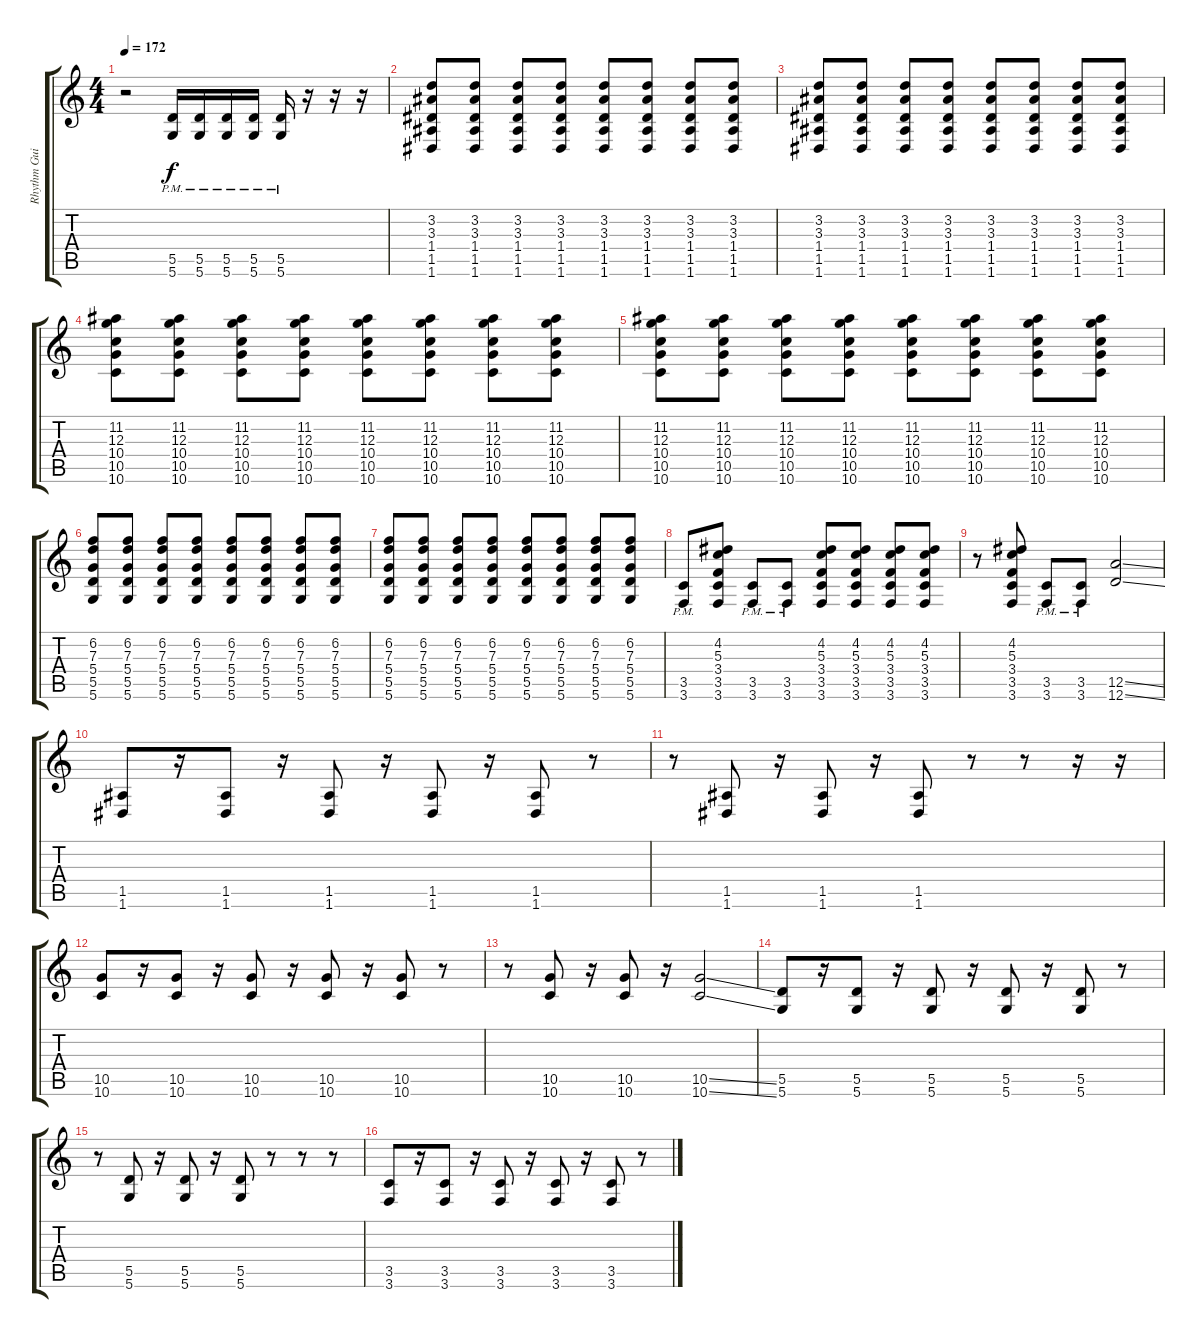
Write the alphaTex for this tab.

\track ("Rhythm Guitar 2" "Rhythm Gui") {instrument distortionguitar}
\staff {score tabs}
\tuning (E4 B3 G3 D3 A2 D2) {hide}
\ts (4 4)
\tempo 172
\clef g2
\ks c
r.2{dy f} (5.5{pm} 5.6{pm}).16 (5.5{pm} 5.6{pm}).16 (5.5{pm} 5.6{pm}).16 (5.5{pm} 5.6{pm}).16 (5.5{pm} 5.6{pm}).16 r.16 r.16 r.16 |
(3.2 3.3 1.4 1.5 1.6).8 (3.2 3.3 1.4 1.5 1.6).8 (3.2 3.3 1.4 1.5 1.6).8 (3.2 3.3 1.4 1.5 1.6).8 (3.2 3.3 1.4 1.5 1.6).8 (3.2 3.3 1.4 1.5 1.6).8 (3.2 3.3 1.4 1.5 1.6).8 (3.2 3.3 1.4 1.5 1.6).8 |
(3.2 3.3 1.4 1.5 1.6).8 (3.2 3.3 1.4 1.5 1.6).8 (3.2 3.3 1.4 1.5 1.6).8 (3.2 3.3 1.4 1.5 1.6).8 (3.2 3.3 1.4 1.5 1.6).8 (3.2 3.3 1.4 1.5 1.6).8 (3.2 3.3 1.4 1.5 1.6).8 (3.2 3.3 1.4 1.5 1.6).8 |
(11.2 12.3 10.4 10.5 10.6).8 (11.2 12.3 10.4 10.5 10.6).8 (11.2 12.3 10.4 10.5 10.6).8 (11.2 12.3 10.4 10.5 10.6).8 (11.2 12.3 10.4 10.5 10.6).8 (11.2 12.3 10.4 10.5 10.6).8 (11.2 12.3 10.4 10.5 10.6).8 (11.2 12.3 10.4 10.5 10.6).8 |
(11.2 12.3 10.4 10.5 10.6).8 (11.2 12.3 10.4 10.5 10.6).8 (11.2 12.3 10.4 10.5 10.6).8 (11.2 12.3 10.4 10.5 10.6).8 (11.2 12.3 10.4 10.5 10.6).8 (11.2 12.3 10.4 10.5 10.6).8 (11.2 12.3 10.4 10.5 10.6).8 (11.2 12.3 10.4 10.5 10.6).8 |
(6.2 7.3 5.4 5.5 5.6).8 (6.2 7.3 5.4 5.5 5.6).8 (6.2 7.3 5.4 5.5 5.6).8 (6.2 7.3 5.4 5.5 5.6).8 (6.2 7.3 5.4 5.5 5.6).8 (6.2 7.3 5.4 5.5 5.6).8 (6.2 7.3 5.4 5.5 5.6).8 (6.2 7.3 5.4 5.5 5.6).8 |
(6.2 7.3 5.4 5.5 5.6).8 (6.2 7.3 5.4 5.5 5.6).8 (6.2 7.3 5.4 5.5 5.6).8 (6.2 7.3 5.4 5.5 5.6).8 (6.2 7.3 5.4 5.5 5.6).8 (6.2 7.3 5.4 5.5 5.6).8 (6.2 7.3 5.4 5.5 5.6).8 (6.2 7.3 5.4 5.5 5.6).8 |
(3.5{pm} 3.6{pm}).8 (4.2 5.3 3.4 3.5 3.6).8 (3.5{pm} 3.6{pm}).8 (3.5{pm} 3.6{pm}).8 (4.2 5.3 3.4 3.5 3.6).8 (4.2 5.3 3.4 3.5 3.6).8 (4.2 5.3 3.4 3.5 3.6).8 (4.2 5.3 3.4 3.5 3.6).8 |
r.8 (4.2 5.3 3.4 3.5 3.6).8 (3.5{pm} 3.6{pm}).8 (3.5{pm} 3.6{pm}).8 (12.5{ss} 12.6{ss}).2 |
(1.5 1.6).8 r.16 (1.5 1.6).8 r.16 (1.5 1.6).8 r.16 (1.5 1.6).8 r.16 (1.5 1.6).8 r.8 |
r.8 (1.5 1.6).8 r.16 (1.5 1.6).8 r.16 (1.5 1.6).8 r.8 r.8 r.16 r.16 |
(10.5 10.6).8 r.16 (10.5 10.6).8 r.16 (10.5 10.6).8 r.16 (10.5 10.6).8 r.16 (10.5 10.6).8 r.8 |
r.8 (10.5 10.6).8 r.16 (10.5 10.6).8 r.16 (10.5{ss} 10.6{ss}).2 |
(5.5 5.6).8 r.16 (5.5 5.6).8 r.16 (5.5 5.6).8 r.16 (5.5 5.6).8 r.16 (5.5 5.6).8 r.8 |
r.8 (5.5 5.6).8 r.16 (5.5 5.6).8 r.16 (5.5 5.6).8 r.8 r.8 r.8 |
(3.5 3.6).8 r.16 (3.5 3.6).8 r.16 (3.5 3.6).8 r.16 (3.5 3.6).8 r.16 (3.5 3.6).8 r.8
